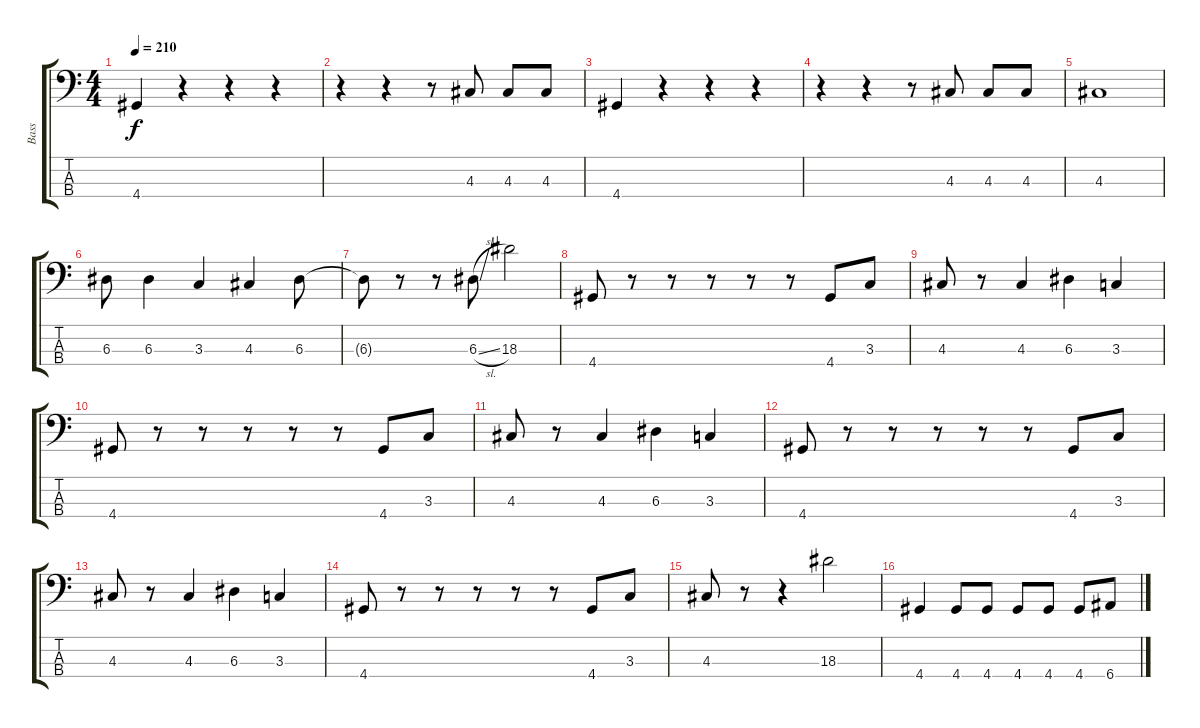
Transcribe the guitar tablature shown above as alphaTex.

\track ("Bass" "Bass") {instrument electricbassfinger}
\staff {score tabs}
\tuning (G2 D2 A1 E1) {hide}
\ts (4 4)
\tempo 210
\clef f4
\ks c
4.4.4{dy f} r.4 r.4 r.4 |
r.4 r.4 r.8 4.3.8 4.3.8 4.3.8 |
4.4.4 r.4 r.4 r.4 |
r.4 r.4 r.8 4.3.8 4.3.8 4.3.8 |
4.3.1 |
6.3.8 6.3.4 3.3.4 4.3.4 6.3.8 |
6.3{t}.8 r.8 r.8 6.3{sl}.8 18.3.2 |
4.4.8 r.8 r.8 r.8 r.8 r.8 4.4.8 3.3.8 |
4.3.8 r.8 4.3.4 6.3.4 3.3.4 |
4.4.8 r.8 r.8 r.8 r.8 r.8 4.4.8 3.3.8 |
4.3.8 r.8 4.3.4 6.3.4 3.3.4 |
4.4.8 r.8 r.8 r.8 r.8 r.8 4.4.8 3.3.8 |
4.3.8 r.8 4.3.4 6.3.4 3.3.4 |
4.4.8 r.8 r.8 r.8 r.8 r.8 4.4.8 3.3.8 |
4.3.8 r.8 r.4 18.3.2 |
4.4.4 4.4.8 4.4.8 4.4.8 4.4.8 4.4.8 6.4.8
